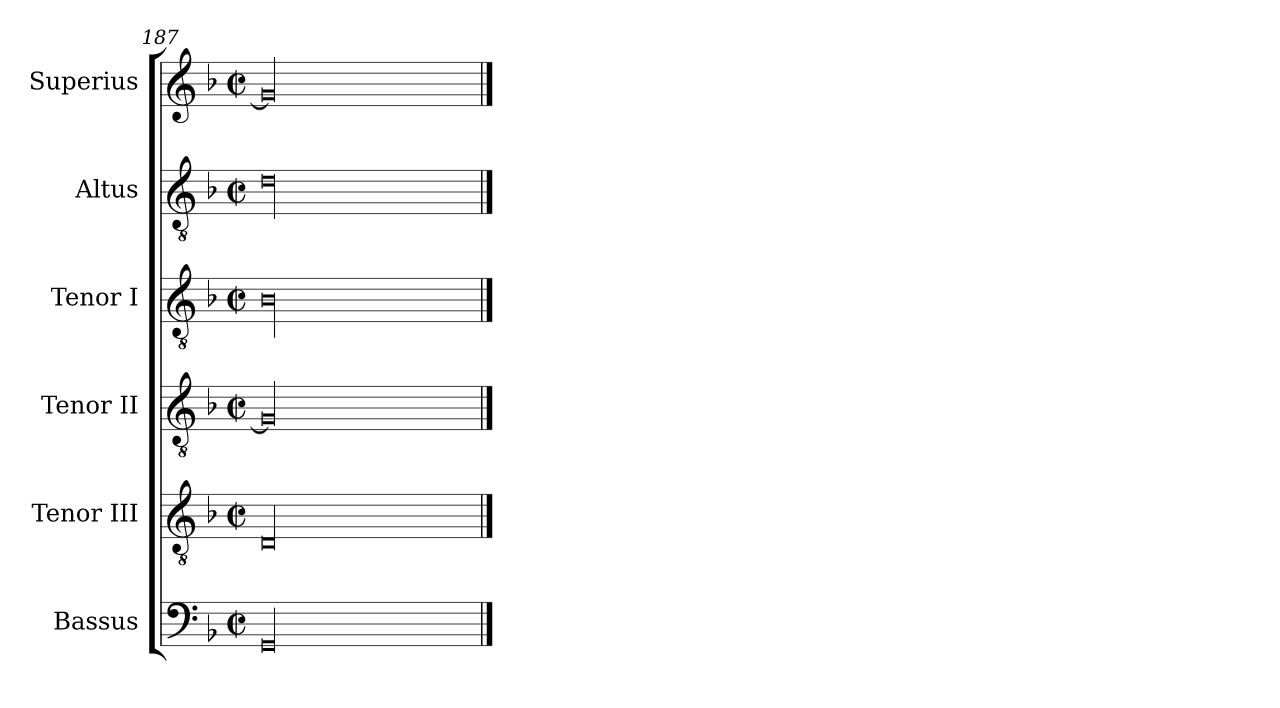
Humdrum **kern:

**kern	**kern	**kern	**kern	**kern	**kern
*part6	*part5	*part4	*part3	*part2	*part1
*staff6	*staff5	*staff4	*staff3	*staff2	*staff1
*I"Bassus	*I"Tenor III	*I"Tenor II	*I"Tenor I	*I"Altus	*I"Superius
*I'B.	*	*	*	*	*I'S.
*clefF4	*clefGv2	*clefGv2	*clefGv2	*clefGv2	*clefG2
*	*ITrd7c12	*ITrd7c12	*ITrd7c12	*ITrd7c12	*
*k[b-]	*k[b-]	*k[b-]	*k[b-]	*k[b-]	*k[b-]
*F:	*F:	*F:	*F:	*F:	*F:
*M2/2	*M2/2	*M2/2	*M2/2	*M2/2	*M2/2
*met(c|)	*met(c|)	*met(c|)	*met(c|)	*met(c|)	*met(c|)
=187	=187	=187	=187	=187	=187
00GGi	00DDi	00GGi]	00BB-i	00Di	00gi]
==	==	==	==	==	==
*-	*-	*-	*-	*-	*-
